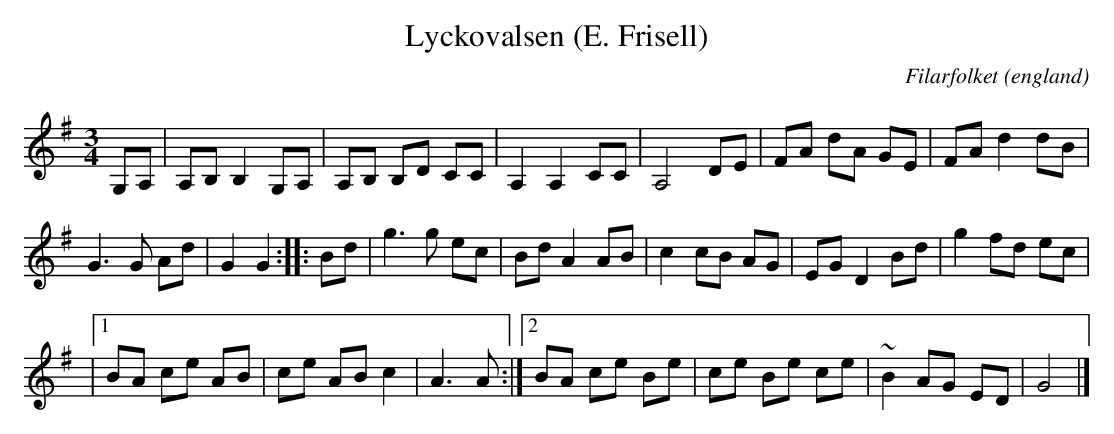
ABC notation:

X:1
T:Lyckovalsen (E. Frisell)
O:england
C:Filarfolket
M:3/4
L:1/8
K:G
G,A,|A,B, B,2 G,A,|A,B, B,D CC|A,2 A,2 CC|A,4 DE|\
FA dA GE|FA d2 dB|
G3G Ad|G2 G2:|\
|:Bd|g3g ec|Bd A2 AB|c2 cB AG|EG D2 Bd|\
g2 fd ec|
|1 BA ce AB|ce AB c2|A3A:|2 BA ce Be|\
ce Be ce|~B2 AG ED|G4|]
